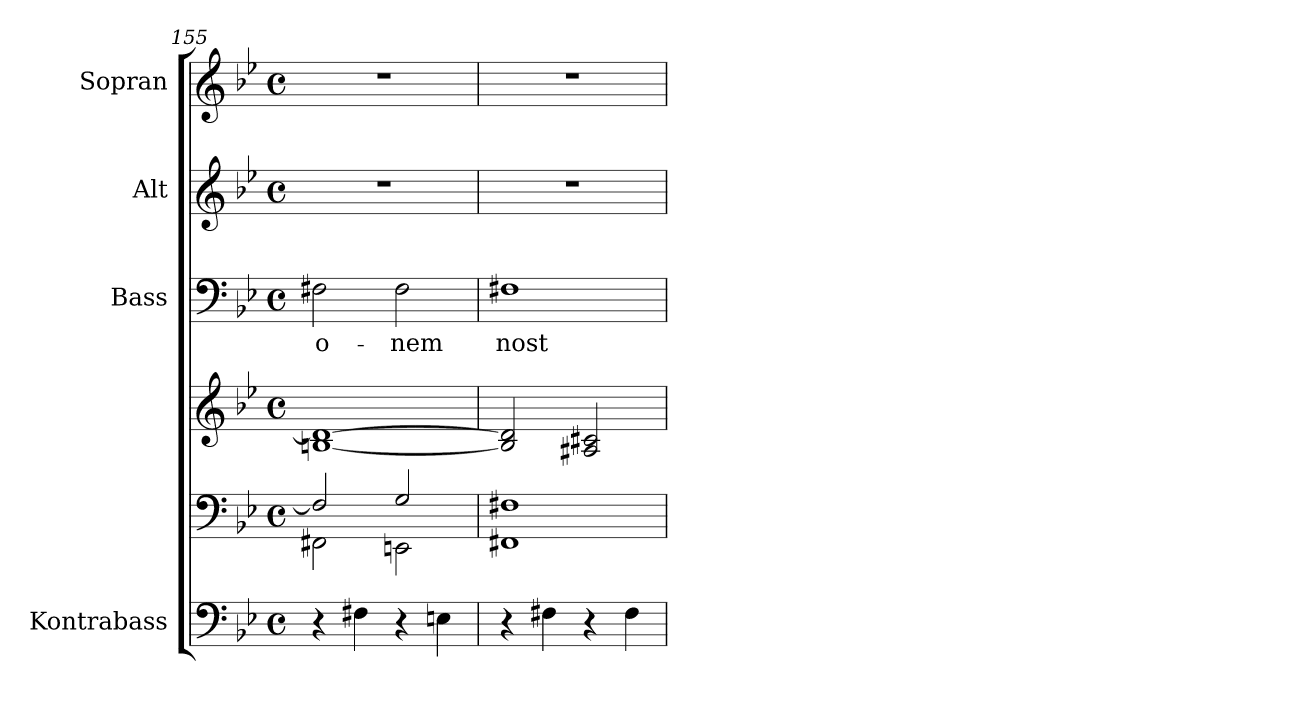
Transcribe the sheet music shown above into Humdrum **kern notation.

**kern	**kern	**kern	**kern	**text	**kern	**kern
*part5	*part4	*part4	*part3	*part3	*part2	*part1
*staff6	*staff5	*staff4	*staff3	*staff3	*staff2	*staff1
*I"Kontrabass	*	*	*I"Bass	*	*I"Alt	*I"Sopran
*I'Kb.	*	*	*I'B.	*	*I'A.	*I'S.
*clefF4	*clefF4	*clefG2	*clefF4	*	*clefG2	*clefG2
*ITrd7c12	*	*	*	*	*	*
*k[b-e-]	*k[b-e-]	*k[b-e-]	*k[b-e-]	*	*k[b-e-]	*k[b-e-]
*B-:	*B-:	*B-:	*B-:	*	*B-:	*B-:
*M4/4	*M4/4	*M4/4	*M4/4	*	*M4/4	*M4/4
*met(c)	*met(c)	*met(c)	*met(c)	*	*met(c)	*met(c)
=155	=155	=155	=155	=155	=155	=155
*	*^	*	*	*	*	*
!	!	!	!	!	!LO:LY:b	!	!
4r	2F#/]	2FF#X\	[1Bn 1d_	2F#X\	-o-	1r	1r
4FF#X\	.	.	.	.	.	.	.
!	!	!	!	!	!LO:LY:b	!	!
4r	2G/	2EEn\	.	2F#\	-nem	.	.
4EEn\	.	.	.	.	.	.	.
=156	=156	=156	=156	=156	=156	=156	=156
!	!	!	!	!	!LO:LY:b	!	!
4r	1F#X	1FF#X	2B/] 2d/]	1F#X	nost-	1r	1r
4FF#X\	.	.	.	.	.	.	.
4r	.	.	2A#X/ 2c#X/	.	.	.	.
4FF#\	.	.	.	.	.	.	.
*	*v	*v	*	*	*	*	*
=	=	=	=	=	=	=
*-	*-	*-	*-	*-	*-	*-
